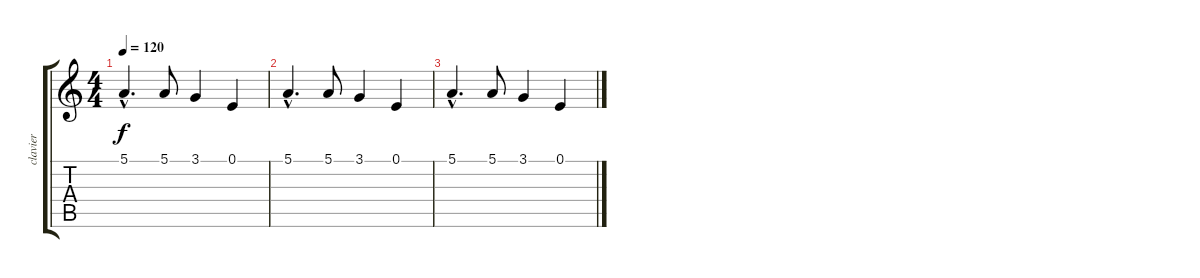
\track ("clavier" "clavier") {instrument drawbarorgan}
\staff {score tabs}
\tuning (E4 B3 G3 D3 A2 E2) {hide}
\ts (4 4)
\tempo 120
\clef g2
\ks c
5.1{hac}.4{d dy f} 5.1.8 3.1.4 0.1.4 |
5.1{hac}.4{d} 5.1.8 3.1.4 0.1.4 |
5.1{hac}.4{d} 5.1.8 3.1.4 0.1.4
